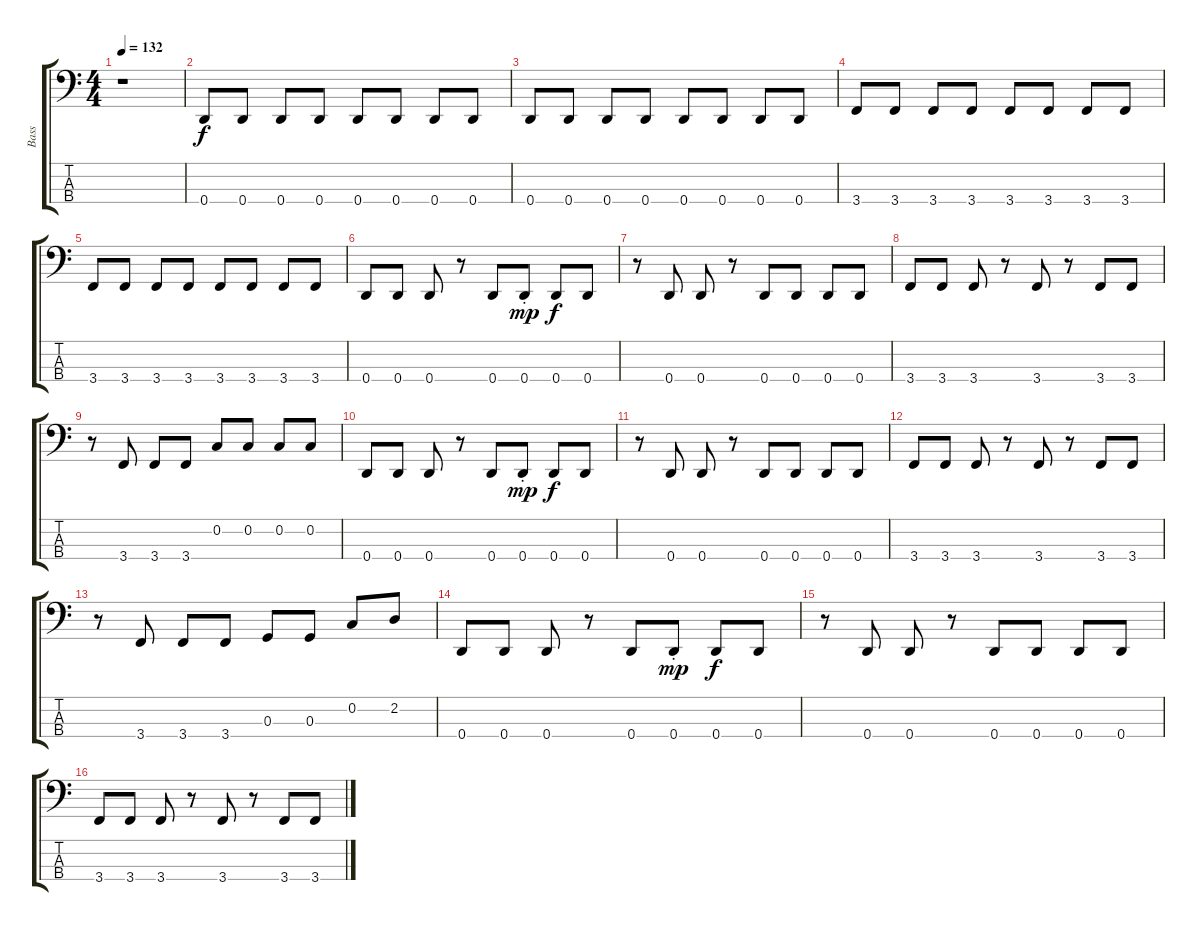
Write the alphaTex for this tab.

\track ("Bass" "Bass") {instrument electricbassfinger}
\staff {score tabs}
\tuning (F2 C2 G1 D1) {hide}
\ts (4 4)
\tempo 132
\clef f4
\ks c
r.1{dy f instrument electricbassfinger} |
0.4.8 0.4.8 0.4.8 0.4.8 0.4.8 0.4.8 0.4.8 0.4.8 |
0.4.8 0.4.8 0.4.8 0.4.8 0.4.8 0.4.8 0.4.8 0.4.8 |
3.4.8 3.4.8 3.4.8 3.4.8 3.4.8 3.4.8 3.4.8 3.4.8 |
3.4.8 3.4.8 3.4.8 3.4.8 3.4.8 3.4.8 3.4.8 3.4.8 |
0.4.8 0.4.8 0.4.8 r.8 0.4.8 0.4{st}.8{dy mp} 0.4.8{dy f} 0.4.8 |
r.8 0.4.8 0.4.8 r.8 0.4.8 0.4.8 0.4.8 0.4.8 |
3.4.8 3.4.8 3.4.8 r.8 3.4.8 r.8 3.4.8 3.4.8 |
r.8 3.4.8 3.4.8 3.4.8 0.2.8 0.2.8 0.2.8 0.2.8 |
0.4.8 0.4.8 0.4.8 r.8 0.4.8 0.4{st}.8{dy mp} 0.4.8{dy f} 0.4.8 |
r.8 0.4.8 0.4.8 r.8 0.4.8 0.4.8 0.4.8 0.4.8 |
3.4.8 3.4.8 3.4.8 r.8 3.4.8 r.8 3.4.8 3.4.8 |
r.8 3.4.8 3.4.8 3.4.8 0.3.8 0.3.8 0.2.8 2.2.8 |
0.4.8 0.4.8 0.4.8 r.8 0.4.8 0.4{st}.8{dy mp} 0.4.8{dy f} 0.4.8 |
r.8 0.4.8 0.4.8 r.8 0.4.8 0.4.8 0.4.8 0.4.8 |
3.4.8 3.4.8 3.4.8 r.8 3.4.8 r.8 3.4.8 3.4.8
